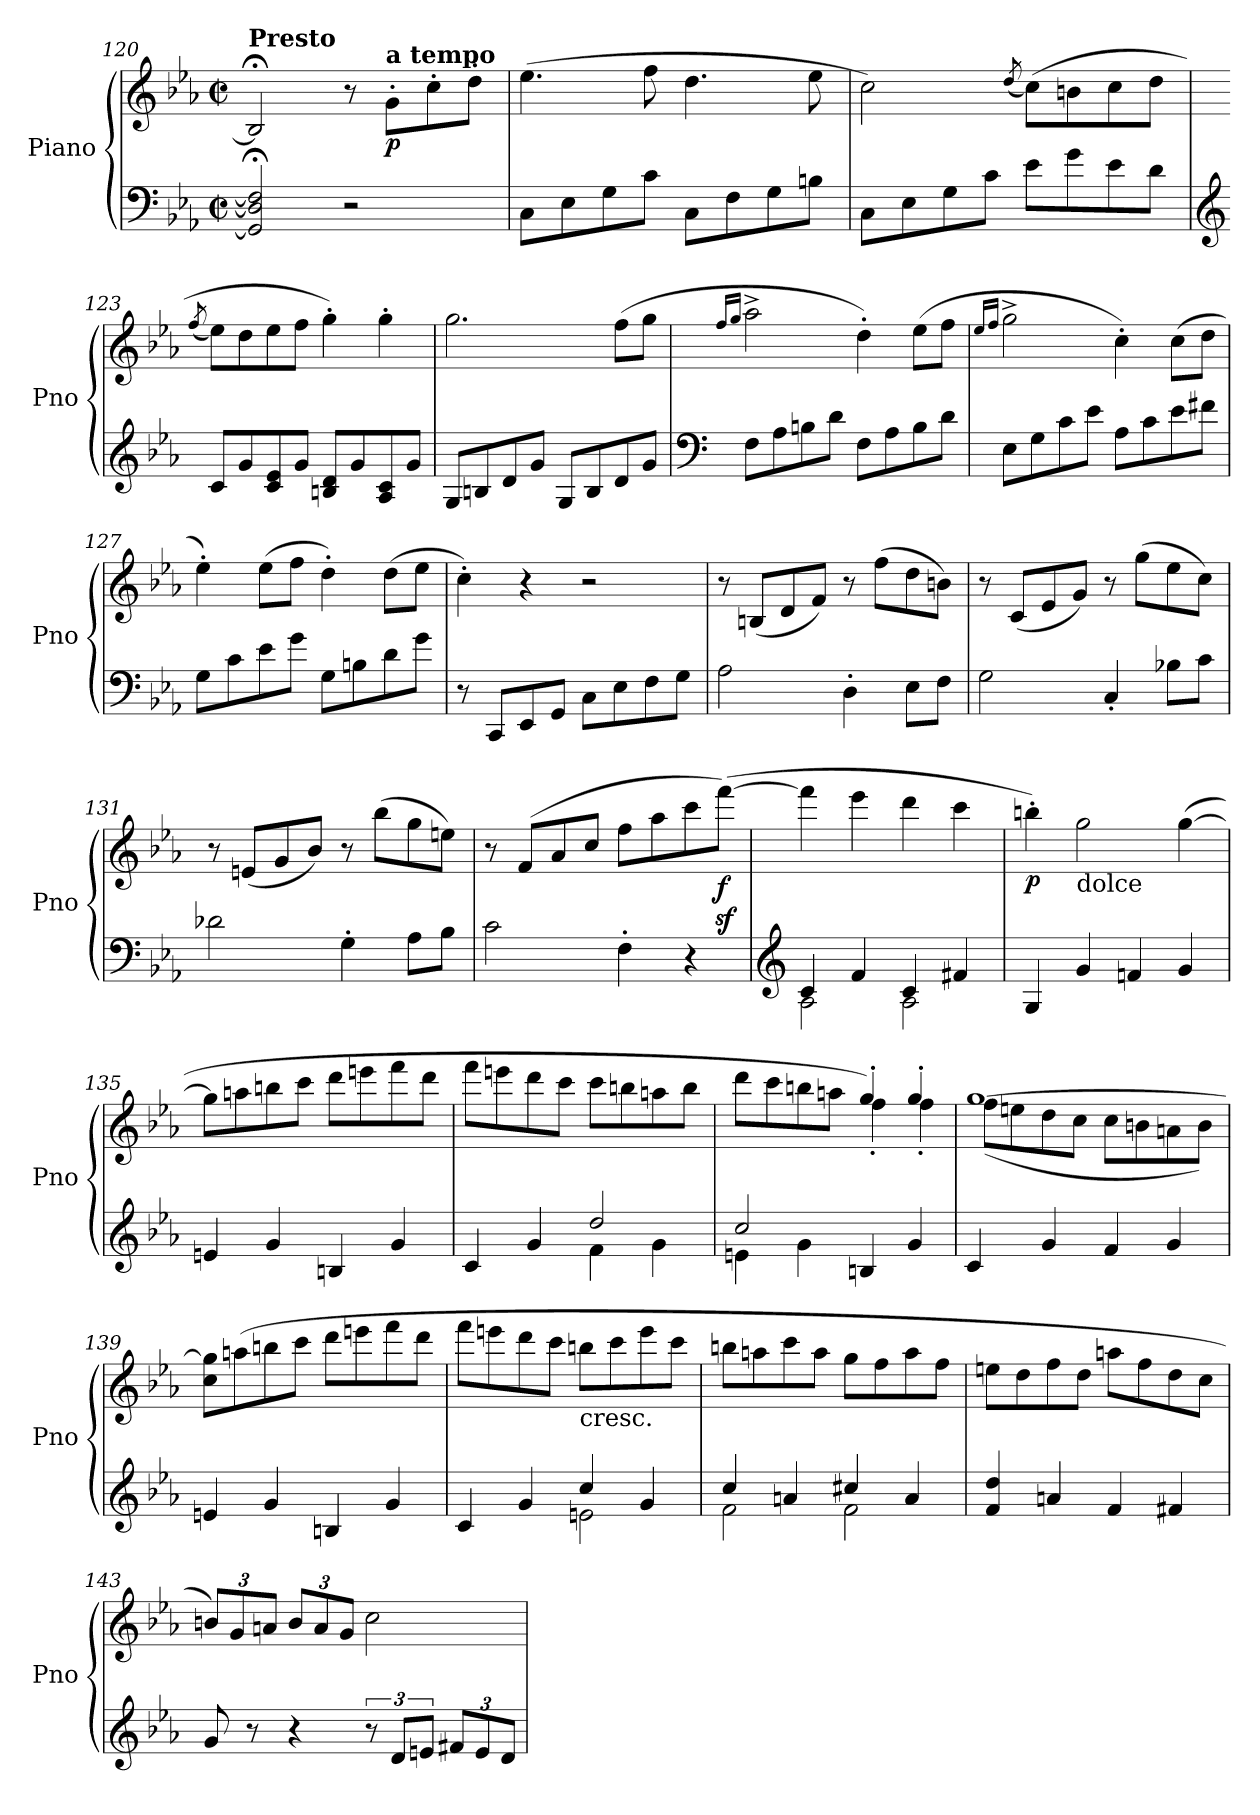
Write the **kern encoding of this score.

**kern	**kern	**dynam
*part1	*part1	*part1
*staff2	*staff1	*staff1/2
*I"Piano	*	*
*I'Pno	*	*
*clefF4	*clefG2	*
*k[b-e-a-]	*k[b-e-a-]	*
*E-:	*E-:	*
*M2/2	*M2/2	*
*met(c|)	*met(c|)	*
=120	=120	=120
!	!LO:TX:a:B:t=Presto	!
2GG/]; 2D/]; 2F/];	2B;</]	.
2r	8r	.
!	!LO:TX:a:B:t=a tempo	!
!	!	!LO:DY:b
.	8g'\L	p
.	8cc'\	.
.	8dd'\J	.
=121	=121	=121
8C\L	(>4.ee-\	.
8E-\	.	.
8G\	.	.
8c\J	8ff\	.
8C\L	4.dd\	.
8F\	.	.
8G\	.	.
8Bn\J	8ee-\	.
=122	=122	=122
8C\L	2cc\)	.
8E-\	.	.
8G\	.	.
8c\J	.	.
.	(<8qdd/	.
8e-\L	(>8cc\L)	.
8g\	8bn\	.
8e-\	8cc\	.
8d\J	8dd\J	.
!!LO:PB:g=z
=123	=123	=123
*clefG2	*	*
.	(<8qff/	.
8c/L	8ee-\L)	.
8g/	8dd\	.
8c/ 8e-/	8ee-\	.
8g/J	8ff\J	.
8Bn/ 8d/L	4gg'\)	.
8g/	.	.
8A-/ 8c/	4gg'\	.
8g/J	.	.
=124	=124	=124
8G/L	2.gg\	.
8Bn/	.	.
8d/	.	.
8g/J	.	.
8G/L	.	.
8B/	.	.
8d/	(>8ff\L	.
8g/J	8gg\J	.
=125	=125	=125
*clefF4	*	*
.	16qff/LL	.
.	16qgg/JJ	.
8F\L	2aa-^\	.
8A-\	.	.
8Bn\	.	.
8d\J	.	.
8F\L	4dd'\)	.
8A-\	.	.
8B\	(>8ee-\L	.
8d\J	8ff\J	.
=126	=126	=126
.	16qee-/LL	.
.	16qff/JJ	.
8E-\L	2gg^\	.
8G\	.	.
8c\	.	.
8e-\J	.	.
8A-\L	4cc'\)	.
8c\	.	.
8e-\	(>8cc\L	.
8f#X\J	8dd\J	.
!!LO:LB:g=z
=127	=127	=127
8G\L	4ee-'\)	.
8c\	.	.
8e-\	(>8ee-\L	.
8g\J	8ff\J	.
8G\L	4dd'\)	.
8Bn\	.	.
8d\	(>8dd\L	.
8g\J	8ee-\J	.
=128	=128	=128
8r	4cc'\)	.
8CC/L	.	.
8EE-/	4r	.
8GG/J	.	.
8C\L	2r	.
8E-\	.	.
8F\	.	.
8G\J	.	.
=129	=129	=129
2A-\	8r	.
.	(<8Bn/L	.
.	8d/	.
.	8f/J)	.
4D'\	8r	.
.	(>8ff\L	.
8E-\L	8dd\	.
8F\J	8bn\J)	.
=130	=130	=130
2G\	8r	.
.	(<8c/L	.
.	8e-/	.
.	8g/J)	.
4C'/	8r	.
.	(>8gg\L	.
8B-X\L	8ee-\	.
8c\J	8cc\J)	.
!!LO:LB:g=z
=131	=131	=131
2d-X\	8r	.
.	(<8en/L	.
.	8g/	.
.	8b-/J)	.
4G'\	8r	.
.	(>8bb-\L	.
8A-\L	8gg\	.
8B-\J	8een\J)	.
=132	=132	=132
2c\	8r	.
.	(>8f/L	.
.	8a-/	.
.	8cc/J	.
4F'\	8ff\L	.
.	8aa-\	.
4r	8ccc\	.
!	!	!LO:DY:b
.	(>[8fffz<\J)	f
=133	=133	=133
*clefG2	*	*
*^	*	*
4c/	2A-\	4fff\]	.
4f/	.	4eee-\	.
4c/	2A-\	4ddd\	.
4f#X/	.	4ccc\	.
*v	*v	*	*
=134	=134	=134
!	!	!LO:DY:b
4G/	4bbn'\)	p
!	!LO:TX:b:t=dolce	!
4g/	2gg\	.
4fn/	.	.
4g/	(>[4gg\	.
=135	=135	=135
4en/	8gg\L]	.
.	8aan\	.
4g/	8bbn\	.
.	8ccc\J	.
4Bn/	8ddd\L	.
.	8eeen\	.
4g/	8fff\	.
.	8ddd\J	.
!!LO:LB:g=z
=136	=136	=136
*^	*	*
4c/	2ryy	8fff\L	.
.	.	8eeen\	.
4g/	.	8ddd\	.
.	.	8ccc\J	.
2dd/	4f\	8ccc\L	.
.	.	8bbn\	.
.	4g\	8aan\	.
.	.	8bb\J	.
=137	=137	=137	=137
*	*	*^	*
2cc/	4en\	8ddd\L	2ryy	.
.	.	8ccc\	.	.
.	4g\	8bbn\	.	.
.	.	8aan\J	.	.
4Bn/	2ryy	4gg'/)	4ff'\	.
4g/	.	4gg'/	4ff'\	.
*v	*v	*	*	*
=138	=138	=138	=138
4c/	[1gg	(<8ff\L	.
.	.	8een\	.
4g/	.	8dd\	.
.	.	8cc\J	.
4f/	.	8cc\L	.
.	.	8bn\	.
4g/	.	8an\	.
.	.	8b\J)	.
*	*v	*v	*
!!LO:LB:g=z
=139	=139	=139
4en/	8cc\ 8gg\]L	.
.	(>8aan\	.
4g/	8bbn\	.
.	8ccc\J	.
4Bn/	8ddd\L	.
.	8eeen\	.
4g/	8fff\	.
.	8ddd\J	.
=140	=140	=140
*^	*	*
4c/	2ryy	8fff\L	.
.	.	8eeen\	.
4g/	.	8ddd\	.
.	.	8ccc\J	.
!	!	!LO:TX:b:t=cresc.	!
4cc/	2en\	8bbn\L	.
.	.	8ccc\	.
4g/	.	8eee\	.
.	.	8ccc\J	.
=141	=141	=141	=141
4cc/	2f\	8bbn\L	.
.	.	8aan\	.
4an/	.	8ccc\	.
.	.	8aa\J	.
4cc#X/	2f\	8gg\L	.
.	.	8ff\	.
4a/	.	8aa\	.
.	.	8ff\J	.
*v	*v	*	*
=142	=142	=142
4f/ 4dd/	8een\L	.
.	8dd\	.
4an/	8ff\	.
.	8dd\J	.
4f/	8aan\L	.
.	8ff\	.
4f#X/	8dd\	.
.	8cc\J	.
!!LO:PB:g=z
=143	=143	=143
8g/	12bn/L)	.
.	12g/	.
8r	.	.
.	12an/J	.
4r	12b/L	.
.	12a/	.
.	12g/J	.
12r	2cc\	.
12d/L	.	.
12en/J	.	.
12f#X/L	.	.
12e/	.	.
12d/J	.	.
=	=	=
*-	*-	*-
